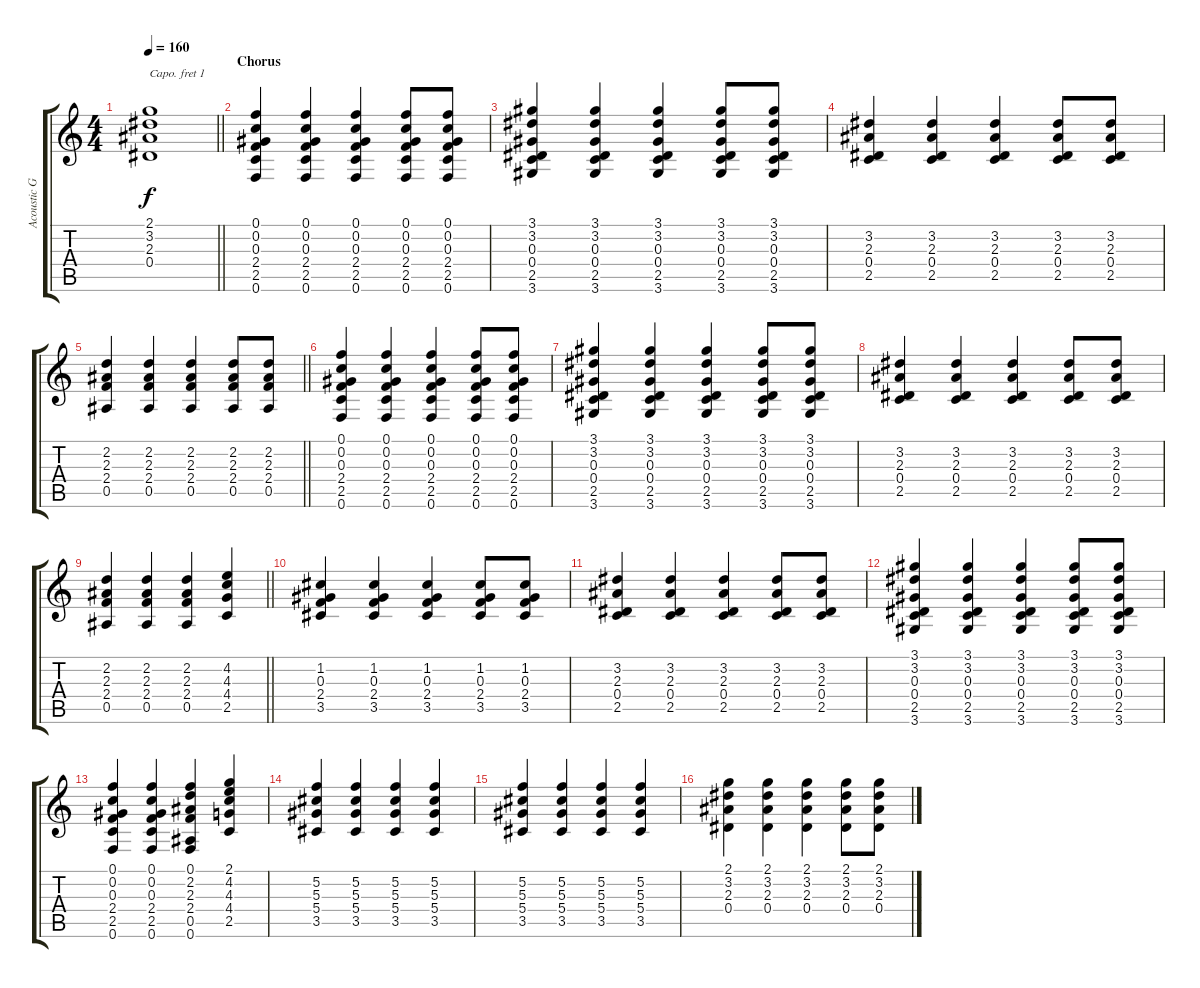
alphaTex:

\track ("Acoustic Guitar" "Acoustic G") {instrument acousticguitarsteel}
\staff {score tabs}
\capo 1
\tuning (E4 B3 G3 D3 A2 E2) {hide}
\ts (4 4)
\tempo 160
\clef g2
\barLineRight lightlight
\ks c
(2.1{t} 3.2{t} 2.3{t} 0.4{t}).1{dy f} |
\section ("" "Chorus")
(0.1 0.2 0.3 2.4 2.5 0.6).4 (0.1 0.2 0.3 2.4 2.5 0.6).4 (0.1 0.2 0.3 2.4 2.5 0.6).4 (0.1 0.2 0.3 2.4 2.5 0.6).8 (0.1 0.2 0.3 2.4 2.5 0.6).8 |
(3.1 3.2 0.3 0.4 2.5 3.6).4 (3.1 3.2 0.3 0.4 2.5 3.6).4 (3.1 3.2 0.3 0.4 2.5 3.6).4 (3.1 3.2 0.3 0.4 2.5 3.6).8 (3.1 3.2 0.3 0.4 2.5 3.6).8 |
(3.2 2.3 0.4 2.5).4 (3.2 2.3 0.4 2.5).4 (3.2 2.3 0.4 2.5).4 (3.2 2.3 0.4 2.5).8 (3.2 2.3 0.4 2.5).8 |
\barLineRight lightlight
(2.2 2.3 2.4 0.5).4 (2.2 2.3 2.4 0.5).4 (2.2 2.3 2.4 0.5).4 (2.2 2.3 2.4 0.5).8 (2.2 2.3 2.4 0.5).8 |
(0.1 0.2 0.3 2.4 2.5 0.6).4 (0.1 0.2 0.3 2.4 2.5 0.6).4 (0.1 0.2 0.3 2.4 2.5 0.6).4 (0.1 0.2 0.3 2.4 2.5 0.6).8 (0.1 0.2 0.3 2.4 2.5 0.6).8 |
(3.1 3.2 0.3 0.4 2.5 3.6).4 (3.1 3.2 0.3 0.4 2.5 3.6).4 (3.1 3.2 0.3 0.4 2.5 3.6).4 (3.1 3.2 0.3 0.4 2.5 3.6).8 (3.1 3.2 0.3 0.4 2.5 3.6).8 |
(3.2 2.3 0.4 2.5).4 (3.2 2.3 0.4 2.5).4 (3.2 2.3 0.4 2.5).4 (3.2 2.3 0.4 2.5).8 (3.2 2.3 0.4 2.5).8 |
\barLineRight lightlight
(2.2 2.3 2.4 0.5).4 (2.2 2.3 2.4 0.5).4 (2.2 2.3 2.4 0.5).4 (4.2 4.3 4.4 2.5).4 |
(1.2 0.3 2.4 3.5).4 (1.2 0.3 2.4 3.5).4 (1.2 0.3 2.4 3.5).4 (1.2 0.3 2.4 3.5).8 (1.2 0.3 2.4 3.5).8 |
(3.2 2.3 0.4 2.5).4 (3.2 2.3 0.4 2.5).4 (3.2 2.3 0.4 2.5).4 (3.2 2.3 0.4 2.5).8 (3.2 2.3 0.4 2.5).8 |
(3.1 3.2 0.3 0.4 2.5 3.6).4 (3.1 3.2 0.3 0.4 2.5 3.6).4 (3.1 3.2 0.3 0.4 2.5 3.6).4 (3.1 3.2 0.3 0.4 2.5 3.6).8 (3.1 3.2 0.3 0.4 2.5 3.6).8 |
(0.1 0.2 0.3 2.4 2.5 0.6).4 (0.1 0.2 0.3 2.4 2.5 0.6).4 (0.1 2.2 2.3 2.4 0.5 0.6).4 (2.1 4.2 4.3 4.4 2.5).4 |
(5.2 5.3 5.4 3.5).4 (5.2 5.3 5.4 3.5).4 (5.2 5.3 5.4 3.5).4 (5.2 5.3 5.4 3.5).4 |
(5.2 5.3 5.4 3.5).4 (5.2 5.3 5.4 3.5).4 (5.2 5.3 5.4 3.5).4 (5.2 5.3 5.4 3.5).4 |
(2.1 3.2 2.3 0.4).4 (2.1 3.2 2.3 0.4).4 (2.1 3.2 2.3 0.4).4 (2.1 3.2 2.3 0.4).8 (2.1 3.2 2.3 0.4).8
